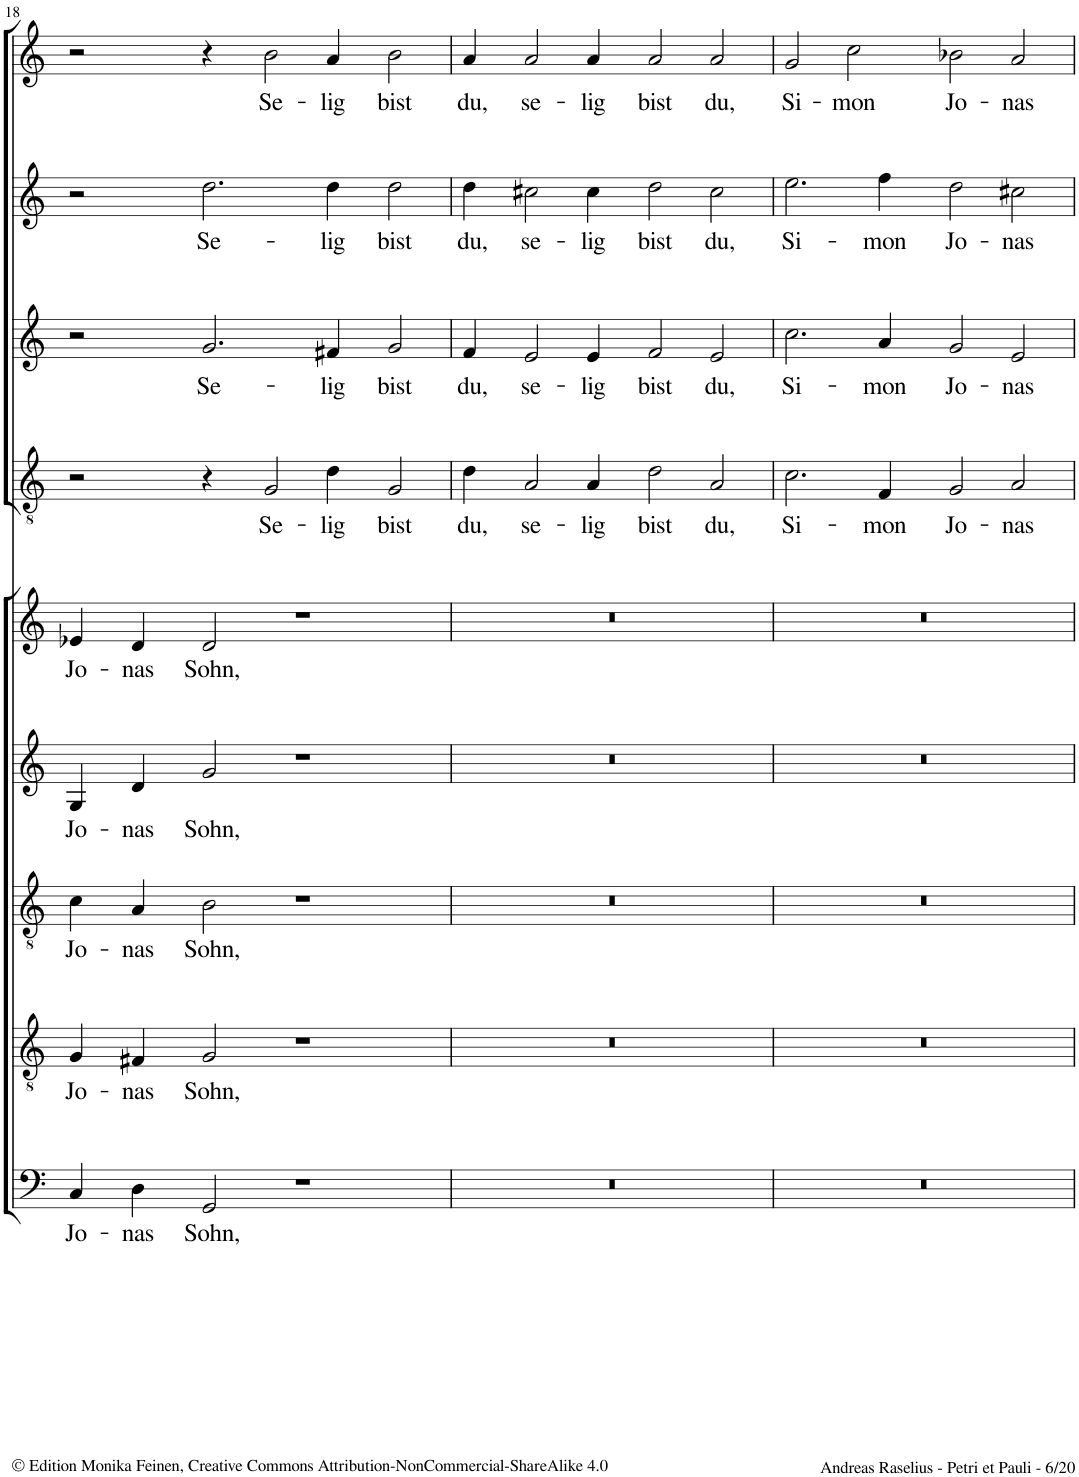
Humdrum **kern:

**kern	**text	**kern	**text	**kern	**text	**kern	**text	**kern	**text	**kern	**text	**kern	**text	**kern	**text	**kern	**text
*part9	*part9	*part8	*part8	*part7	*part7	*part6	*part6	*part5	*part5	*part4	*part4	*part3	*part3	*part2	*part2	*part1	*part1
*staff9	*staff9	*staff8	*staff8	*staff7	*staff7	*staff6	*staff6	*staff5	*staff5	*staff4	*staff4	*staff3	*staff3	*staff2	*staff2	*staff1	*staff1
*I"Bass	*	*I"Tenor	*	*I"Tenor	*	*I"Quintus	*	*I"Altus	*	*I"Tenor	*	*I"Cantus 3	*	*I"Cantus 2	*	*I"Cantus 1	*
!!LO:PB:g=z
*clefF4	*	*clefGv2	*	*clefGv2	*	*clefG2	*	*clefG2	*	*clefGv2	*	*clefG2	*	*clefG2	*	*clefG2	*
*k[]	*	*k[]	*	*k[]	*	*k[]	*	*k[]	*	*k[]	*	*k[]	*	*k[]	*	*k[]	*
*M4/2	*	*M4/2	*	*M4/2	*	*M4/2	*	*M4/2	*	*M4/2	*	*M4/2	*	*M4/2	*	*M4/2	*
*met(c|)	*	*met(c|)	*	*met(c|)	*	*met(c|)	*	*met(c|)	*	*met(c|)	*	*met(c|)	*	*met(c|)	*	*met(c|)	*
=18	=18	=18	=18	=18	=18	=18	=18	=18	=18	=18	=18	=18	=18	=18	=18	=18	=18
!	!LO:LY:b	!	!LO:LY:b	!	!LO:LY:b	!	!LO:LY:b	!	!LO:LY:b	!	!	!	!	!	!	!	!
4C/	Jo-	4G/	Jo-	4c\	Jo-	4G/	Jo-	4e-X/	Jo-	2r	.	2r	.	2r	.	2r	.
!	!LO:LY:b	!	!LO:LY:b	!	!LO:LY:b	!	!LO:LY:b	!	!LO:LY:b	!	!	!	!	!	!	!	!
4D\	-nas	4F#X/	-nas	4A/	-nas	4d/	-nas	4d/	-nas	.	.	.	.	.	.	.	.
!	!LO:LY:b	!	!LO:LY:b	!	!LO:LY:b	!	!LO:LY:b	!	!LO:LY:b	!	!	!	!LO:LY:b	!	!LO:LY:b	!	!
2GG/	Sohn,	2G/	Sohn,	2B\	Sohn,	2g/	Sohn,	2d/	Sohn,	4r	.	2.g/	Se-	2.dd\	Se-	4r	.
!	!	!	!	!	!	!	!	!	!	!	!LO:LY:b	!	!	!	!	!	!LO:LY:b
.	.	.	.	.	.	.	.	.	.	2G/	Se-	.	.	.	.	2b\	Se-
1r	.	1r	.	1r	.	1r	.	1r	.	.	.	.	.	.	.	.	.
!	!	!	!	!	!	!	!	!	!	!	!LO:LY:b	!	!LO:LY:b	!	!LO:LY:b	!	!LO:LY:b
.	.	.	.	.	.	.	.	.	.	4d\	-lig	4f#X/	-lig	4dd\	-lig	4a/	-lig
!	!	!	!	!	!	!	!	!	!	!	!LO:LY:b	!	!LO:LY:b	!	!LO:LY:b	!	!LO:LY:b
.	.	.	.	.	.	.	.	.	.	2G/	bist	2g/	bist	2dd\	bist	2b\	bist
=19	=19	=19	=19	=19	=19	=19	=19	=19	=19	=19	=19	=19	=19	=19	=19	=19	=19
!	!	!	!	!	!	!	!	!	!	!	!LO:LY:b	!	!LO:LY:b	!	!LO:LY:b	!	!LO:LY:b
0r	.	0r	.	0r	.	0r	.	0r	.	4d\	du,	4f/	du,	4dd\	du,	4a/	du,
!	!	!	!	!	!	!	!	!	!	!	!LO:LY:b	!	!LO:LY:b	!	!LO:LY:b	!	!LO:LY:b
.	.	.	.	.	.	.	.	.	.	2A/	se-	2e/	se-	2cc#X\	se-	2a/	se-
!	!	!	!	!	!	!	!	!	!	!	!LO:LY:b	!	!LO:LY:b	!	!LO:LY:b	!	!LO:LY:b
.	.	.	.	.	.	.	.	.	.	4A/	-lig	4e/	-lig	4cc#\	-lig	4a/	-lig
!	!	!	!	!	!	!	!	!	!	!	!LO:LY:b	!	!LO:LY:b	!	!LO:LY:b	!	!LO:LY:b
.	.	.	.	.	.	.	.	.	.	2d\	bist	2f/	bist	2dd\	bist	2a/	bist
!	!	!	!	!	!	!	!	!	!	!	!LO:LY:b	!	!LO:LY:b	!	!LO:LY:b	!	!LO:LY:b
.	.	.	.	.	.	.	.	.	.	2A/	du,	2e/	du,	2cc#\	du,	2a/	du,
=20	=20	=20	=20	=20	=20	=20	=20	=20	=20	=20	=20	=20	=20	=20	=20	=20	=20
!	!	!	!	!	!	!	!	!	!	!	!LO:LY:b	!	!LO:LY:b	!	!LO:LY:b	!	!LO:LY:b
0r	.	0r	.	0r	.	0r	.	0r	.	2.c\	Si-	2.cc\	Si-	2.ee\	Si-	2g/	Si-
!	!	!	!	!	!	!	!	!	!	!	!	!	!	!	!	!	!LO:LY:b
.	.	.	.	.	.	.	.	.	.	.	.	.	.	.	.	2cc\	-mon
!	!	!	!	!	!	!	!	!	!	!	!LO:LY:b	!	!LO:LY:b	!	!LO:LY:b	!	!
.	.	.	.	.	.	.	.	.	.	4F/	-mon	4a/	-mon	4ff\	-mon	.	.
!	!	!	!	!	!	!	!	!	!	!	!LO:LY:b	!	!LO:LY:b	!	!LO:LY:b	!	!LO:LY:b
.	.	.	.	.	.	.	.	.	.	2G/	Jo-	2g/	Jo-	2dd\	Jo-	2b-X\	Jo-
!	!	!	!	!	!	!	!	!	!	!	!LO:LY:b	!	!LO:LY:b	!	!LO:LY:b	!	!LO:LY:b
.	.	.	.	.	.	.	.	.	.	2A/	-nas	2e/	-nas	2cc#X\	-nas	2a/	-nas
=	=	=	=	=	=	=	=	=	=	=	=	=	=	=	=	=	=
*-	*-	*-	*-	*-	*-	*-	*-	*-	*-	*-	*-	*-	*-	*-	*-	*-	*-
